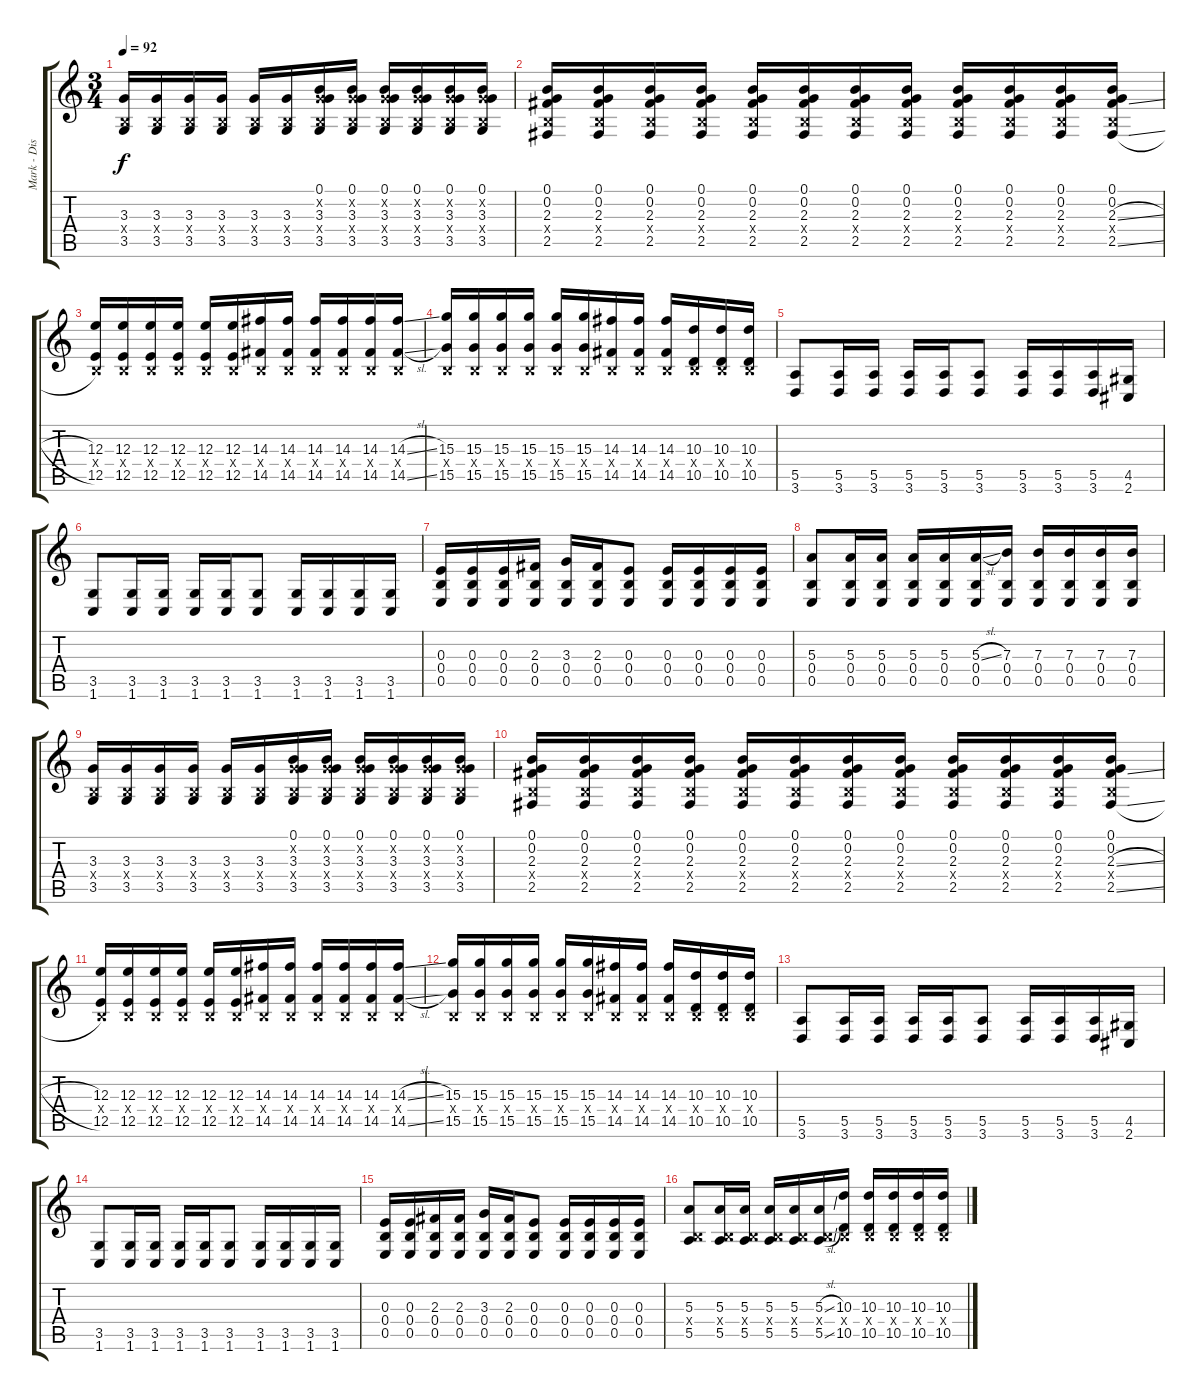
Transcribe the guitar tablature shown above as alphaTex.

\track ("Mark - Distortion" "Mark - Dis") {instrument distortionguitar}
\staff {score tabs}
\tuning (B3 G3 E3 B2 E2 B1) {hide}
\ts (3 4)
\tempo 92
\clef g2
\ks c
(3.3 0.4{x} 3.5).16{dy f} (3.3 0.4{x} 3.5).16 (3.3 0.4{x} 3.5).16 (3.3 0.4{x} 3.5).16 (3.3 0.4{x} 3.5).16 (3.3 0.4{x} 3.5).16 (0.1 0.2{x} 3.3 0.4{x} 3.5).16 (0.1 0.2{x} 3.3 0.4{x} 3.5).16 (0.1 0.2{x} 3.3 0.4{x} 3.5).16 (0.1 0.2{x} 3.3 0.4{x} 3.5).16 (0.1 0.2{x} 3.3 0.4{x} 3.5).16 (0.1 0.2{x} 3.3 0.4{x} 3.5).16 |
(0.1 0.2 2.3 0.4{x} 2.5).16 (0.1 0.2 2.3 0.4{x} 2.5).16 (0.1 0.2 2.3 0.4{x} 2.5).16 (0.1 0.2 2.3 0.4{x} 2.5).16 (0.1 0.2 2.3 0.4{x} 2.5).16 (0.1 0.2 2.3 0.4{x} 2.5).16 (0.1 0.2 2.3 0.4{x} 2.5).16 (0.1 0.2 2.3 0.4{x} 2.5).16 (0.1 0.2 2.3 0.4{x} 2.5).16 (0.1 0.2 2.3 0.4{x} 2.5).16 (0.1 0.2 2.3 0.4{x} 2.5).16 (0.1 0.2 2.3{sl} 0.4{x} 2.5{sl}).16 |
(12.3 0.4{x} 12.5).16 (12.3 0.4{x} 12.5).16 (12.3 0.4{x} 12.5).16 (12.3 0.4{x} 12.5).16 (12.3 0.4{x} 12.5).16 (12.3 0.4{x} 12.5).16 (14.3 0.4{x} 14.5).16 (14.3 0.4{x} 14.5).16 (14.3 0.4{x} 14.5).16 (14.3 0.4{x} 14.5).16 (14.3 0.4{x} 14.5).16 (14.3{sl} 0.4{x} 14.5{sl}).16 |
(15.3 0.4{x} 15.5).16 (15.3 0.4{x} 15.5).16 (15.3 0.4{x} 15.5).16 (15.3 0.4{x} 15.5).16 (15.3 0.4{x} 15.5).16 (15.3 0.4{x} 15.5).16 (14.3 0.4{x} 14.5).16 (14.3 0.4{x} 14.5).16 (14.3 0.4{x} 14.5).16 (10.3 0.4{x} 10.5).16 (10.3 0.4{x} 10.5).16 (10.3 0.4{x} 10.5).16 |
(5.5 3.6).8 (5.5 3.6).16 (5.5 3.6).16 (5.5 3.6).16 (5.5 3.6).16 (5.5 3.6).8 (5.5 3.6).16 (5.5 3.6).16 (5.5 3.6).16 (4.5 2.6).16 |
(3.5 1.6).8 (3.5 1.6).16 (3.5 1.6).16 (3.5 1.6).16 (3.5 1.6).16 (3.5 1.6).8 (3.5 1.6).16 (3.5 1.6).16 (3.5 1.6).16 (3.5 1.6).16 |
(0.3 0.4 0.5).16 (0.3 0.4 0.5).16 (0.3 0.4 0.5).16 (2.3 0.4 0.5).16 (3.3 0.4 0.5).16 (2.3 0.4 0.5).16 (0.3 0.4 0.5).8 (0.3 0.4 0.5).16 (0.3 0.4 0.5).16 (0.3 0.4 0.5).16 (0.3 0.4 0.5).16 |
(5.3 0.4 0.5).8 (5.3 0.4 0.5).16 (5.3 0.4 0.5).16 (5.3 0.4 0.5).16 (5.3 0.4 0.5).16 (5.3{sl} 0.4 0.5).16 (7.3 0.4 0.5).16 (7.3 0.4 0.5).16 (7.3 0.4 0.5).16 (7.3 0.4 0.5).16 (7.3 0.4 0.5).16 |
(3.3 0.4{x} 3.5).16 (3.3 0.4{x} 3.5).16 (3.3 0.4{x} 3.5).16 (3.3 0.4{x} 3.5).16 (3.3 0.4{x} 3.5).16 (3.3 0.4{x} 3.5).16 (0.1 0.2{x} 3.3 0.4{x} 3.5).16 (0.1 0.2{x} 3.3 0.4{x} 3.5).16 (0.1 0.2{x} 3.3 0.4{x} 3.5).16 (0.1 0.2{x} 3.3 0.4{x} 3.5).16 (0.1 0.2{x} 3.3 0.4{x} 3.5).16 (0.1 0.2{x} 3.3 0.4{x} 3.5).16 |
(0.1 0.2 2.3 0.4{x} 2.5).16 (0.1 0.2 2.3 0.4{x} 2.5).16 (0.1 0.2 2.3 0.4{x} 2.5).16 (0.1 0.2 2.3 0.4{x} 2.5).16 (0.1 0.2 2.3 0.4{x} 2.5).16 (0.1 0.2 2.3 0.4{x} 2.5).16 (0.1 0.2 2.3 0.4{x} 2.5).16 (0.1 0.2 2.3 0.4{x} 2.5).16 (0.1 0.2 2.3 0.4{x} 2.5).16 (0.1 0.2 2.3 0.4{x} 2.5).16 (0.1 0.2 2.3 0.4{x} 2.5).16 (0.1 0.2 2.3{sl} 0.4{x} 2.5{sl}).16 |
(12.3 0.4{x} 12.5).16 (12.3 0.4{x} 12.5).16 (12.3 0.4{x} 12.5).16 (12.3 0.4{x} 12.5).16 (12.3 0.4{x} 12.5).16 (12.3 0.4{x} 12.5).16 (14.3 0.4{x} 14.5).16 (14.3 0.4{x} 14.5).16 (14.3 0.4{x} 14.5).16 (14.3 0.4{x} 14.5).16 (14.3 0.4{x} 14.5).16 (14.3{sl} 0.4{x} 14.5{sl}).16 |
(15.3 0.4{x} 15.5).16 (15.3 0.4{x} 15.5).16 (15.3 0.4{x} 15.5).16 (15.3 0.4{x} 15.5).16 (15.3 0.4{x} 15.5).16 (15.3 0.4{x} 15.5).16 (14.3 0.4{x} 14.5).16 (14.3 0.4{x} 14.5).16 (14.3 0.4{x} 14.5).16 (10.3 0.4{x} 10.5).16 (10.3 0.4{x} 10.5).16 (10.3 0.4{x} 10.5).16 |
(5.5 3.6).8 (5.5 3.6).16 (5.5 3.6).16 (5.5 3.6).16 (5.5 3.6).16 (5.5 3.6).8 (5.5 3.6).16 (5.5 3.6).16 (5.5 3.6).16 (4.5 2.6).16 |
(3.5 1.6).8 (3.5 1.6).16 (3.5 1.6).16 (3.5 1.6).16 (3.5 1.6).16 (3.5 1.6).8 (3.5 1.6).16 (3.5 1.6).16 (3.5 1.6).16 (3.5 1.6).16 |
(0.3 0.4 0.5).16 (0.3 0.4 0.5).16 (2.3 0.4 0.5).16 (2.3 0.4 0.5).16 (3.3 0.4 0.5).16 (2.3 0.4 0.5).16 (0.3 0.4 0.5).8 (0.3 0.4 0.5).16 (0.3 0.4 0.5).16 (0.3 0.4 0.5).16 (0.3 0.4 0.5).16 |
(5.3 0.4{x} 5.5).8 (5.3 0.4{x} 5.5).16 (5.3 0.4{x} 5.5).16 (5.3 0.4{x} 5.5).16 (5.3 0.4{x} 5.5).16 (5.3{sl} 0.4{x} 5.5{sl}).16 (10.3 0.4{x} 10.5).16 (10.3 0.4{x} 10.5).16 (10.3 0.4{x} 10.5).16 (10.3 0.4{x} 10.5).16 (10.3 0.4{x} 10.5).16
